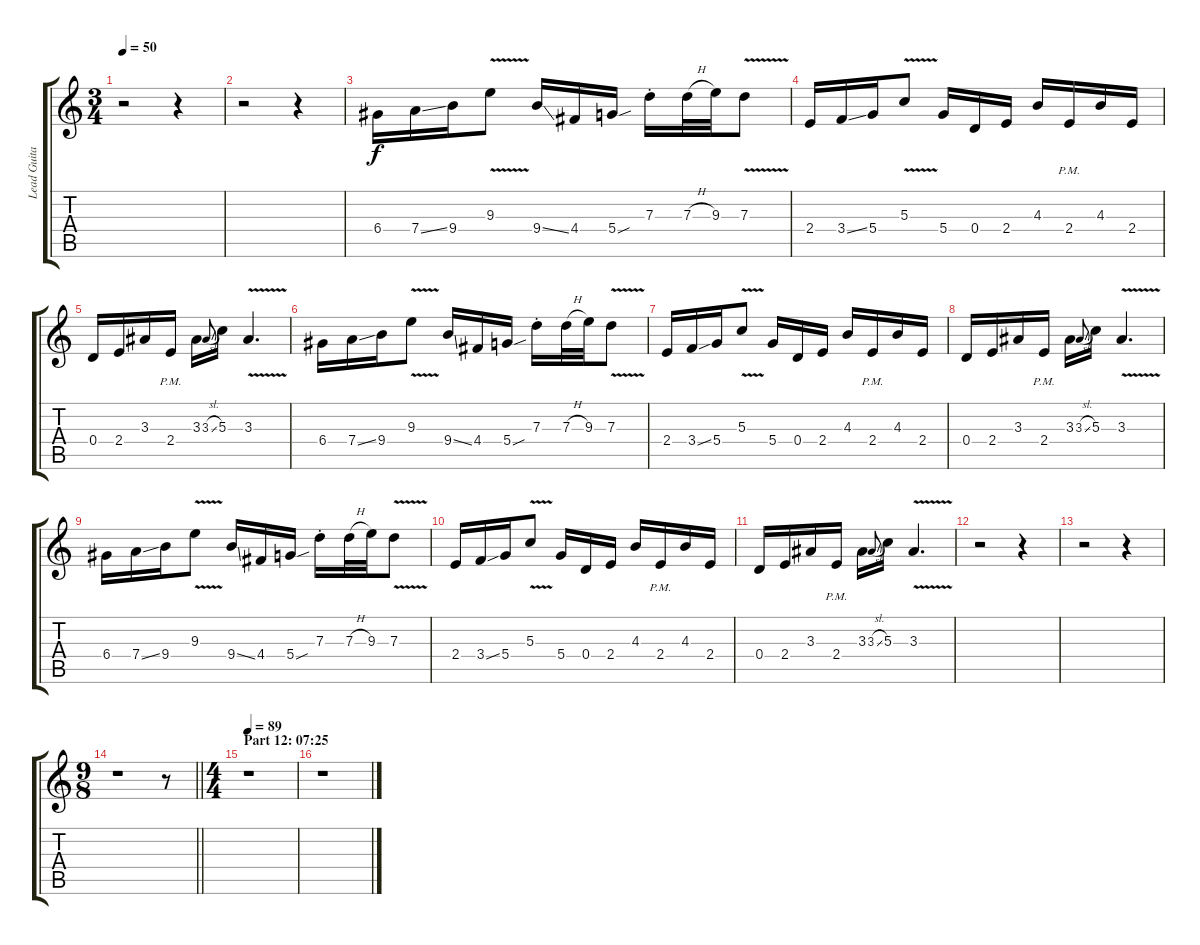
\track ("Lead Guitar 2 (Distortion)" "Lead Guita") {instrument overdrivenguitar}
\staff {score tabs}
\tuning (E4 B3 G3 D3 A2 E2) {hide}
\ts (3 4)
\tempo 50
\clef g2
\ks c
r.2{dy f} r.4 |
r.2 r.4 |
6.4.16{volume 16} 7.4{ss}.16 9.4.16 9.3{v}.8 9.4{ss}.16 4.4.16 5.4{sou}.16 7.3{st}.16 7.3{h}.32 9.3.32 7.3{v}.8 |
2.4.16 3.4{ss}.16 5.4.16 5.3{v}.8 5.4.16 0.4.16 2.4.16 4.3.16 2.4{pm}.16 4.3.16 2.4.16 |
0.4.16 2.4.16 3.3.16 2.4{pm}.16 3.3.16 3.3{sl}.8{gr onbeat} 5.3.16 3.3{v}.4{d} |
6.4.16 7.4{ss}.16 9.4.16 9.3{v}.8 9.4{ss}.16 4.4.16 5.4{sou}.16 7.3{st}.16 7.3{h}.32 9.3.32 7.3{v}.8 |
2.4.16 3.4{ss}.16 5.4.16 5.3{v}.8 5.4.16 0.4.16 2.4.16 4.3.16 2.4{pm}.16 4.3.16 2.4.16 |
0.4.16 2.4.16 3.3.16 2.4{pm}.16 3.3.16 3.3{sl}.8{gr onbeat} 5.3.16 3.3{v}.4{d} |
6.4.16 7.4{ss}.16 9.4.16 9.3{v}.8 9.4{ss}.16 4.4.16 5.4{sou}.16 7.3{st}.16 7.3{h}.32 9.3.32 7.3{v}.8 |
2.4.16 3.4{ss}.16 5.4.16 5.3{v}.8 5.4.16 0.4.16 2.4.16 4.3.16 2.4{pm}.16 4.3.16 2.4.16 |
0.4.16 2.4.16 3.3.16 2.4{pm}.16 3.3.16 3.3{sl}.8{gr onbeat} 5.3.16 3.3{v}.4{d} |
r.2 r.4 |
r.2 r.4 |
\ts (9 8)
\barLineRight lightlight
r.1 r.8 |
\ts (4 4)
\section ("" "Part 12: 07:25")
\tempo 89
r.1 |
r.1
